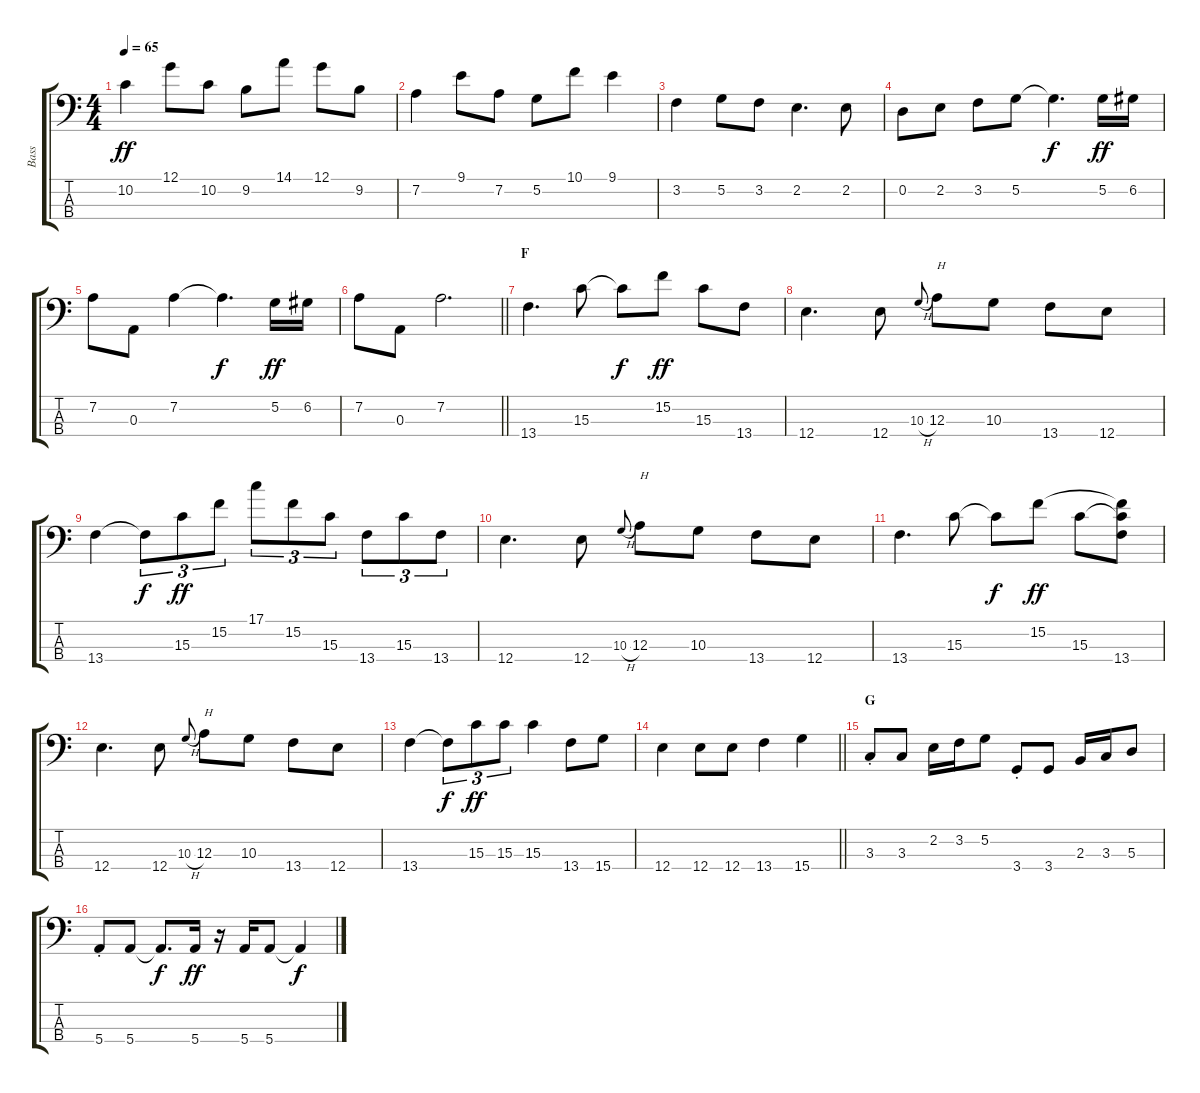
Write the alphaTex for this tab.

\track ("Bass" "Bass") {instrument electricbassfinger}
\staff {score tabs}
\tuning (G2 D2 A1 E1) {hide}
\ts (4 4)
\tempo 65
\clef f4
\ks c
10.2.4{dy ff} 12.1.8 10.2.8 9.2.8 14.1.8 12.1.8 9.2.8 |
7.2.4 9.1.8 7.2.8 5.2.8 10.1.8 9.1.4 |
3.2.4 5.2.8 3.2.8 2.2.4{d} 2.2.8 |
0.2.8 2.2.8 3.2.8 5.2.8 5.2{t}.4{d dy f} 5.2.16{dy ff} 6.2.16 |
7.2.8 0.3.8 7.2.4 7.2{t}.4{d dy f} 5.2.16{dy ff} 6.2.16 |
\barLineRight lightlight
7.2.8 0.3.8 7.2.2{d} |
\section ("" "F")
13.4.4{d} 15.3.8 15.3{t}.8{dy f} 15.2.8{dy ff} 15.3.8 13.4.8 |
12.4.4{d} 12.4.8 10.3{h}.8{gr onbeat} 12.3.8{txt "H"} 10.3.8 13.4.8 12.4.8 |
13.4.4 13.4{t}.8{tu (3 2) dy f} 15.3.8{tu (3 2) dy ff} 15.2.8{tu (3 2)} 17.1.8{tu (3 2)} 15.2.8{tu (3 2)} 15.3.8{tu (3 2)} 13.4.8{tu (3 2)} 15.3.8{tu (3 2)} 13.4.8{tu (3 2)} |
12.4.4{d} 12.4.8 10.3{h}.8{gr onbeat} 12.3.8{txt "H"} 10.3.8 13.4.8 12.4.8 |
13.4.4{d} 15.3.8 15.3{t}.8{dy f} 15.2.8{dy ff} 15.3.8 (15.2{t} 15.3{t} 13.4).8 |
12.4.4{d} 12.4.8 10.3{h}.8{gr onbeat} 12.3.8{txt "H"} 10.3.8 13.4.8 12.4.8 |
13.4.4 13.4{t}.8{tu (3 2) dy f} 15.3.8{tu (3 2) dy ff} 15.3.8{tu (3 2)} 15.3.4 13.4.8 15.4.8 |
\barLineRight lightlight
12.4.4 12.4.8 12.4.8 13.4.4 15.4.4 |
\section ("" "G")
3.3{st}.8 3.3.8 2.2.16 3.2.16 5.2.8 3.4{st}.8 3.4.8 2.3.16 3.3.16 5.3.8 |
5.4{st}.8 5.4.8 5.4{t}.8{d dy f} 5.4.16{dy ff} r.16 5.4.16 5.4.8 5.4{t}.4{dy f}
